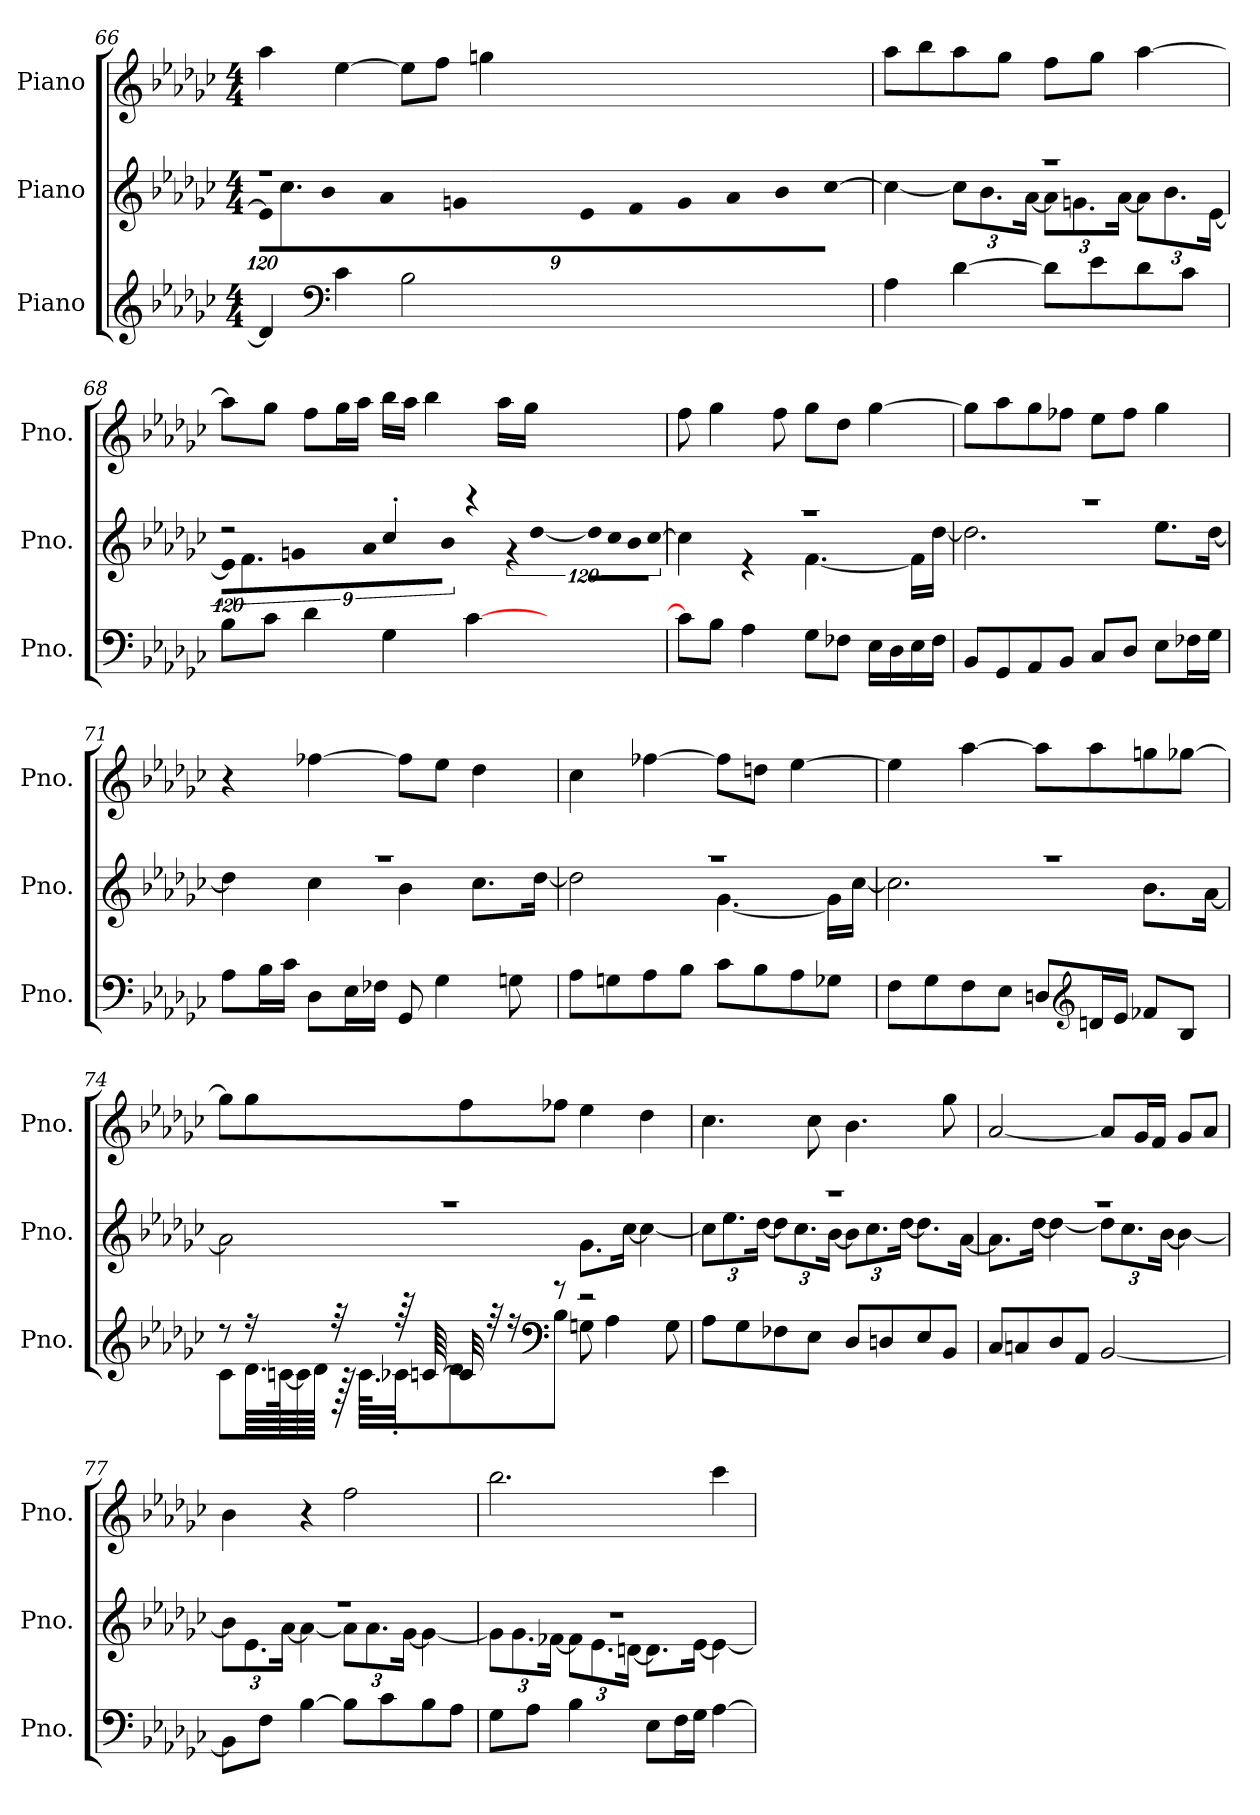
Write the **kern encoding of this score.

**kern	**kern	**kern
*part3	*part2	*part1
*staff3	*staff2	*staff1
*I"Piano	*I"Piano	*I"Piano
*I'Pno.	*I'Pno.	*I'Pno.
*clefG2	*clefG2	*clefG2
*k[b-e-a-d-g-c-]	*k[b-e-a-d-g-c-]	*k[b-e-a-d-g-c-]
*M4/4	*M4/4	*M4/4
=66	=66	=66
*	*^	*
*	*	*Xbrackettup	*
!	!	!LO:N:vis=16	!
4d-/]	1r	1920%107e-\KL]	4aa-\
.	.	9.cc-\	.
!	!	!LO:N:vis=8	!
.	.	640%71b-\	.
*clefF4	*	*	*
4c-\	.	.	[4ee-\
!	!	!LO:N:vis=8	!
.	.	640%71a-\	.
!	!	!LO:N:vis=8	!
.	.	640%71gn\	.
2B-\	.	.	8ee-\L]
.	.	1920ryy	.
!	!	!LO:N:vis=8	!
.	.	640%71e-\	.
.	.	.	8ff\J
!	!	!LO:N:vis=16	!
.	.	1920%107f\K	.
!	!	!LO:N:vis=8	!
.	.	640%71g\	.
.	.	.	4ggn\
!	!	!LO:N:vis=16	!
.	.	1920%107a-\L	.
!	!	!LO:N:vis=16	!
.	.	1920%107b-\	.
!	!	!LO:N:vis=16	!
.	.	[1920%107cc-\JJ	.
1920ryy	1920ryy	.	1920ryy
!!LO:PB:g=z
=67	=67	=67	=67
4A-\	1r	4cc-\_	8aa-\L
.	.	.	8bb-\
[4d-\	.	12cc-\L]	8aa-\
.	.	12.b-\	.
.	.	.	8gg-\J
.	.	[24a-\Jk	.
8d-\L]	.	12a-\L]	8ff\L
.	.	12.gn\	.
8e-\	.	.	8gg-\J
.	.	[24a-\Jk	.
8d-\	.	12a-\L]	[4aa-\
.	.	12.b-\	.
8c-\J	.	.	.
.	.	[24e-\Jk	.
=68	=68	=68	=68
*	*	*brackettup	*
!	!	!LO:N:vis=16	!
8B-\L	2r	1920%107e-\KL]	8aa-\L]
.	.	9.f\	.
8c-\J	.	.	8gg-\J
!	!	!LO:N:vis=8	!
.	.	640%71gn\	.
4d-\	.	.	8ff\L
!	!	!LO:N:vis=8	!
.	.	640%71a-\	.
.	.	.	16gg-\L
.	.	.	16aa-\JJ
!	!	!LO:N:vis=16	!
.	.	1920%107b-\Jk	.
!	!	!LO:N:vis=16	!
4G-\	4cc-'/	1920%107r	16bb-\LL
!	!	!LO:N:vis=4	!
.	.	[1920%427dd-\	.
.	.	.	16aa-\JJ
.	.	.	4bb-\
[4c-\	4r	.	.
!	!	!LO:N:vis=16	!
.	.	1920%107dd-\LL]	.
!	!	!LO:N:vis=16	!
.	.	1920%107cc-\	.
.	.	.	16aa-\LL
!	!	!LO:N:vis=16	!
.	.	1920%107b-\	.
.	.	.	16gg-\JJ
!	!	!LO:N:vis=16	!
.	.	[1920%107cc-\JJ	.
960ryy	960ryy	.	960ryy
=69	=69	=69	=69
8c-\L]	1r	4cc-\]	8ff\
8B-\J	.	.	4gg-\
4A-\	.	4r	.
.	.	.	8ff\
8G-\L	.	[4.f\	8gg-\L
8F-X\J	.	.	8dd-\J
16E-\LL	.	.	[4gg-\
16D-\	.	.	.
16E-\	.	16f\LL]	.
16F-\JJ	.	[16dd-\JJ	.
!!LO:LB:g=z
=70	=70	=70	=70
8BB-/L	1r	2.dd-\]	8gg-\L]
8GG-/	.	.	8aa-\
8AA-/	.	.	8gg-\
8BB-/J	.	.	8ff-X\J
8C-/L	.	.	8ee-\L
8D-/J	.	.	8ff-\J
8E-\L	.	8.ee-\L	4gg-\
16F-X\L	.	.	.
16G-\JJ	.	[16dd-\Jk	.
=71	=71	=71	=71
8A-\L	1r	4dd-\]	4r
16B-\L	.	.	.
16c-\JJ	.	.	.
8D-\L	.	4cc-\	[4ff-X\
16E-\L	.	.	.
16F-X\JJ	.	.	.
8GG-/	.	4b-\	8ff-\L]
4G-\	.	.	8ee-\J
.	.	8.cc-\L	4dd-\
8Gn\	.	.	.
.	.	[16dd-\Jk	.
=72	=72	=72	=72
8A-\L	1r	2dd-\]	4cc-\
8Gn\	.	.	.
8A-\	.	.	[4ff-X\
8B-\J	.	.	.
8c-\L	.	[4.g-\	8ff-\L]
8B-\	.	.	8ddn\J
8A-\	.	.	[4ee-\
8G-X\J	.	16g-\LL]	.
.	.	[16cc-\JJ	.
!!LO:LB:g=z
=73	=73	=73	=73
8F\L	1r	2.cc-\]	4ee-\]
8G-\	.	.	.
8F\	.	.	[4aa-\
8E-\J	.	.	.
8Dn/L	.	.	8aa-\L]
*clefG2	*	*	*
16dn/L	.	.	8aa-\
16e-/JJ	.	.	.
8f-X/L	.	8.b-\L	8ggn\
8B-/J	.	.	[8gg-X\J
.	.	[16a-\Jk	.
=74	=74	=74	=74
*^	*	*	*
8r	8c-\L	1r	2a-\]	8gg-\L]
16r	64.d-\LLL	.	.	8gg-\
.	[128cn\K	.	.	.
.	64c\]	.	.	.
.	64d-\JJJJ	.	.	.
32r	128r	.	.	.
.	64.c\KLLL	.	.	.
64r	32c-X'\JJ	.	.	.
[64cn/	.	.	.	.
32c/]	8d-\	.	.	8ff\
32r	.	.	.	.
16r	.	.	.	.
*clefF4	*	*	*	*
8r	8B-\J	.	.	8ff-X\J
2r	8Gn\	.	8.g-\L	4ee-\
.	4A-\	.	.	.
.	.	.	[16cc-\Jk	.
.	.	.	4cc-\_	4dd-\
.	8G\	.	.	.
*v	*v	*	*	*
!!LO:LB:g=z
=75	=75	=75	=75
*	*	*Xbrackettup	*
8A-\L	1r	12cc-\L]	4.cc-\
.	.	12.ee-\	.
8G-\	.	.	.
.	.	[24dd-\Jk	.
8F-X\	.	12dd-\L]	.
.	.	12.cc-\	.
8E-\J	.	.	8cc-\
.	.	[24b-\Jk	.
8D-/L	.	12b-\L]	4.b-\
.	.	12.cc-\	.
8Dn/	.	.	.
.	.	[24dd-\Jk	.
8E-/	.	8.dd-\L]	.
8BB-/J	.	.	8gg-\
.	.	[16a-\Jk	.
=76	=76	=76	=76
8C-/L	1r	8.a-\L]	[2a-/
8Cn/	.	.	.
.	.	[16dd-\Jk	.
8D-/	.	4dd-\_	.
8AA-/J	.	.	.
[2BB-/	.	12dd-\L]	8a-/L]
.	.	12.cc-\	.
.	.	.	16g-/L
.	.	.	16f/JJ
.	.	[24b-\Jk	.
.	.	4b-\_	8g-/L
.	.	.	8a-/J
=77	=77	=77	=77
8BB-\L]	1r	12b-\L]	4b-\
.	.	12.e-\	.
8F\J	.	.	.
.	.	[24a-\Jk	.
[4B-\	.	4a-\_	4r
8B-\L]	.	12a-\L]	2ff\
.	.	12.a-\	.
8c-\	.	.	.
.	.	[24g-\Jk	.
8B-\	.	4g-\_	.
8A-\J	.	.	.
!!LO:PB:g=z
=78	=78	=78	=78
8G-\L	1r	12g-\L]	2.bb-\
.	.	12.g-\	.
8A-\J	.	.	.
.	.	[24f-X\Jk	.
4B-\	.	12f-\L]	.
.	.	12.e-\	.
.	.	[24dn\Jk	.
8E-\L	.	8.d\L]	.
16F\L	.	.	.
16G-\JJ	.	[16e-\Jk	.
[4A-\	.	4e-\_	4ccc-\
*	*v	*v	*
=	=	=
*-	*-	*-
